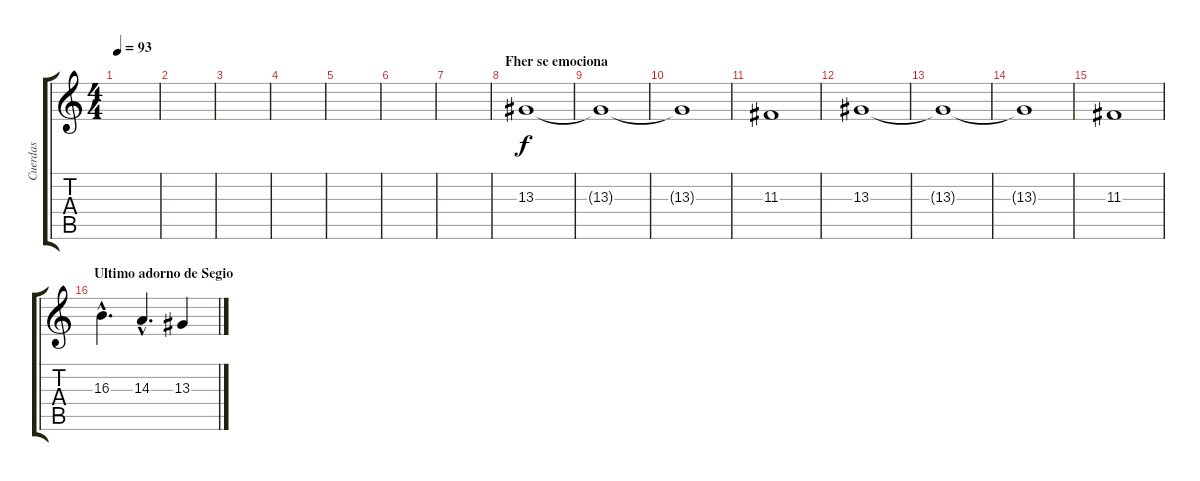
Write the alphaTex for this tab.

\track ("Cuerdas" "Cuerdas") {instrument stringensemble1}
\staff {score tabs}
\tuning (E4 B3 G3 D3 A2 E2) {hide}
\ts (4 4)
\tempo 93
\clef g2
\ks c
|
|
|
|
|
|
|
\section ("" "Fher se emociona")
13.3.1 |
13.3{t}.1 |
13.3{t}.1 |
11.3.1 |
13.3.1 |
13.3{t}.1 |
13.3{t}.1 |
11.3.1 |
\section ("" "Ultimo adorno de Segio")
16.3{hac}.4{d} 14.3{hac}.4{d} 13.3.4
